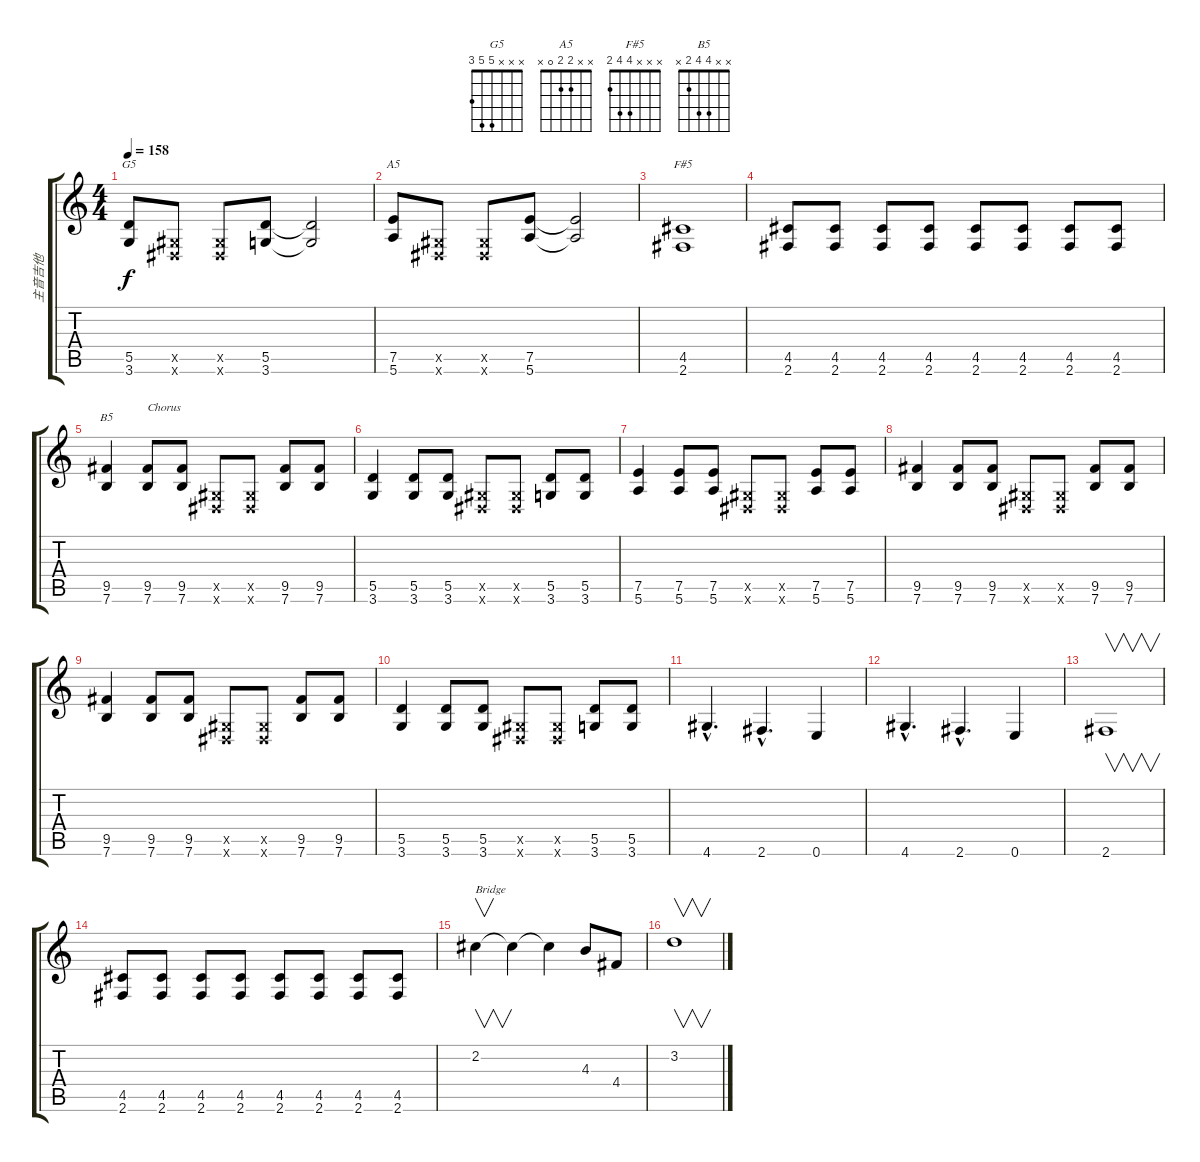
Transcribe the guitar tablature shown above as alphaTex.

\track ("主音吉他" "主音吉他") {instrument distortionguitar}
\staff {score tabs}
\tuning (E4 B3 G3 D3 A2 E2) {hide}
\chord ("G5" x x x 5 5 3)
\chord ("A5" x x 2 2 0 x)
\chord ("F#5" x x x 4 4 2)
\chord ("B5" x x 4 4 2 x)
\ts (4 4)
\tempo 158
\clef g2
\ks c
(5.5 3.6).8{ch "G5" dy f} (-1.5{x} -1.6{x}).8 (-1.5{x} -1.6{x}).8 (5.5 3.6).8 (5.5{t} 3.6{t}).2 |
(7.5 5.6).8{ch "A5"} (-1.5{x} -1.6{x}).8 (-1.5{x} -1.6{x}).8 (7.5 5.6).8 (7.5{t} 5.6{t}).2 |
(4.5 2.6).1{ch "F#5"} |
(4.5 2.6).8 (4.5 2.6).8 (4.5 2.6).8 (4.5 2.6).8 (4.5 2.6).8 (4.5 2.6).8 (4.5 2.6).8 (4.5 2.6).8 |
(9.5 7.6).4{ch "B5"} (9.5 7.6).8{txt "Chorus"} (9.5 7.6).8 (-1.5{x} -1.6{x}).8 (-1.5{x} -1.6{x}).8 (9.5 7.6).8 (9.5 7.6).8 |
(5.5 3.6).4 (5.5 3.6).8 (5.5 3.6).8 (-1.5{x} -1.6{x}).8 (-1.5{x} -1.6{x}).8 (5.5 3.6).8 (5.5 3.6).8 |
(7.5 5.6).4 (7.5 5.6).8 (7.5 5.6).8 (-1.5{x} -1.6{x}).8 (-1.5{x} -1.6{x}).8 (7.5 5.6).8 (7.5 5.6).8 |
(9.5 7.6).4 (9.5 7.6).8 (9.5 7.6).8 (-1.5{x} -1.6{x}).8 (-1.5{x} -1.6{x}).8 (9.5 7.6).8 (9.5 7.6).8 |
(9.5 7.6).4 (9.5 7.6).8 (9.5 7.6).8 (-1.5{x} -1.6{x}).8 (-1.5{x} -1.6{x}).8 (9.5 7.6).8 (9.5 7.6).8 |
(5.5 3.6).4 (5.5 3.6).8 (5.5 3.6).8 (-1.5{x} -1.6{x}).8 (-1.5{x} -1.6{x}).8 (5.5 3.6).8 (5.5 3.6).8 |
4.6{hac}.4{d} 2.6{hac}.4{d} 0.6.4 |
4.6{hac}.4{d} 2.6{hac}.4{d} 0.6.4 |
2.6.1{v} |
(4.5 2.6).8 (4.5 2.6).8 (4.5 2.6).8 (4.5 2.6).8 (4.5 2.6).8 (4.5 2.6).8 (4.5 2.6).8 (4.5 2.6).8 |
2.2.4{v txt "Bridge"} 2.2{t}.4 2.2{t}.4 4.3.8 4.4.8 |
3.2.1{v}
